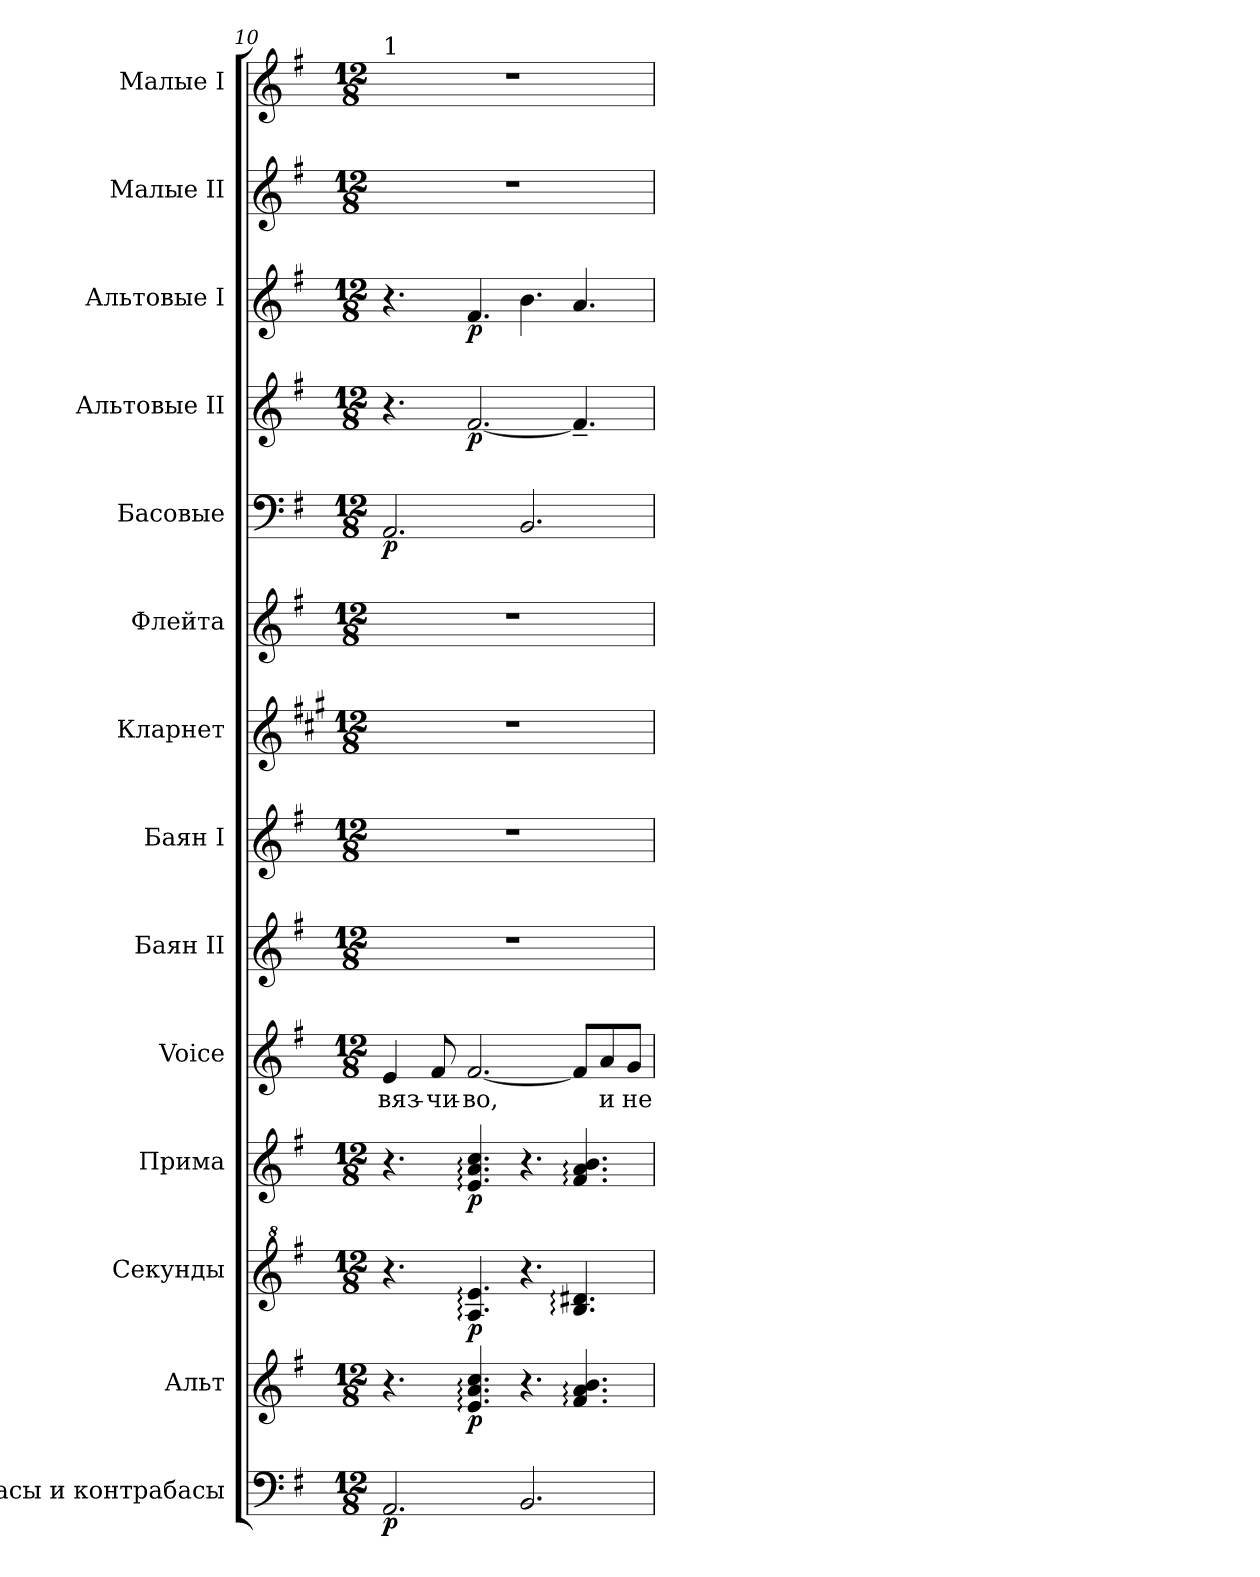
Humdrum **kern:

**kern	**dynam	**kern	**dynam	**kern	**dynam	**kern	**dynam	**kern	**text	**kern	**kern	**kern	**kern	**kern	**dynam	**kern	**dynam	**kern	**dynam	**kern	**kern
*part14	*part14	*part13	*part13	*part12	*part12	*part11	*part11	*part10	*part10	*part9	*part8	*part7	*part6	*part5	*part5	*part4	*part4	*part3	*part3	*part2	*part1
*staff14	*staff14	*staff13	*staff13	*staff12	*staff12	*staff11	*staff11	*staff10	*staff10	*staff9	*staff8	*staff7	*staff6	*staff5	*staff5	*staff4	*staff4	*staff3	*staff3	*staff2	*staff1
*I"Басы и контрабасы	*	*I"Альт	*	*I"Секунды	*	*I"Прима	*	*I"Voice	*	*I"Баян II	*I"Баян I	*I"Кларнет	*I"Флейта	*I"Басовые	*	*I"Альтовые II	*	*I"Альтовые I	*	*I"Малые II	*I"Малые I
*	*	*	*	*	*	*	*	*I'Voice	*	*	*	*	*	*	*	*	*	*	*	*	*
*clefF4	*	*clefG2	*	*clefG^2	*	*clefG2	*	*clefG2	*	*clefG2	*clefG2	*clefG2	*clefG2	*clefF4	*	*clefG2	*	*clefG2	*	*clefG2	*clefG2
*ITrd7c12	*	*ITrd7c12	*	*ITrd7c12	*	*ITrd7c12	*	*	*	*	*	*ITrd1c2	*	*	*	*	*	*	*	*	*
*k[f#]	*	*k[f#]	*	*k[f#]	*	*k[f#]	*	*k[f#]	*	*k[f#]	*k[f#]	*k[f#]	*k[f#]	*k[f#]	*	*k[f#]	*	*k[f#]	*	*k[f#]	*k[f#]
*G:	*	*G:	*	*G:	*	*G:	*	*G:	*	*G:	*G:	*G:	*G:	*G:	*	*G:	*	*G:	*	*G:	*G:
*M12/8	*	*M12/8	*	*M12/8	*	*M12/8	*	*M12/8	*	*M12/8	*M12/8	*M12/8	*M12/8	*M12/8	*	*M12/8	*	*M12/8	*	*M12/8	*M12/8
=10	=10	=10	=10	=10	=10	=10	=10	=10	=10	=10	=10	=10	=10	=10	=10	=10	=10	=10	=10	=10	=10
!	!	!	!	!	!	!	!	!	!	!	!	!	!	!	!	!	!	!	!	!	!LO:TX:a:t=1
!	!	!	!	!	!	!	!	!	!LO:LY:b:color=#000000	!LO:N:vis=1	!LO:N:vis=1	!LO:N:vis=1	!LO:N:vis=1	!	!	!	!	!	!	!LO:N:vis=1	!LO:N:vis=1
2.AAAi/	p	4.r	.	4.r	.	4.r	.	4ei/	-вяз-	1.r	1.r	1.r	1.r	2.AAi/	p	4.r	.	4.r	.	1.r	1.r
!	!	!	!	!	!	!	!	!	!LO:LY:b:color=#000000	!	!	!	!	!	!	!	!	!	!	!	!
.	.	.	.	.	.	.	.	8f#i/	-чи-	.	.	.	.	.	.	.	.	.	.	.	.
!	!	!	!	!	!	!	!	!	!LO:LY:b:color=#000000	!	!	!	!	!	!	!	!	!	!	!	!
.	.	4.Ei/: 4.Ai: 4.ci:	p	4.Ai/: 4.ei:	p	4.Ei/: 4.Ai: 4.ci:	p	[<2.f#i/	-во,	.	.	.	.	.	.	[<2.f#i/	p	4.f#i/	p	.	.
2.BBBi/	.	4.r	.	4.r	.	4.r	.	.	.	.	.	.	.	2.BBi/	.	.	.	4.bi\	.	.	.
.	.	4.F#i/: 4.Ai: 4.Bi:	.	4.Bi/: 4.d#Xi:	.	4.F#i/: 4.Ai: 4.Bi:	.	8f#i/L]	.	.	.	.	.	.	.	4.f#~i/]	.	4.ai/	.	.	.
!	!	!	!	!	!	!	!	!	!LO:LY:b:color=#000000	!	!	!	!	!	!	!	!	!	!	!	!
.	.	.	.	.	.	.	.	8ai/	и	.	.	.	.	.	.	.	.	.	.	.	.
!	!	!	!	!	!	!	!	!	!LO:LY:b:color=#000000	!	!	!	!	!	!	!	!	!	!	!	!
.	.	.	.	.	.	.	.	8gi/J	не	.	.	.	.	.	.	.	.	.	.	.	.
=	=	=	=	=	=	=	=	=	=	=	=	=	=	=	=	=	=	=	=	=	=
*-	*-	*-	*-	*-	*-	*-	*-	*-	*-	*-	*-	*-	*-	*-	*-	*-	*-	*-	*-	*-	*-
